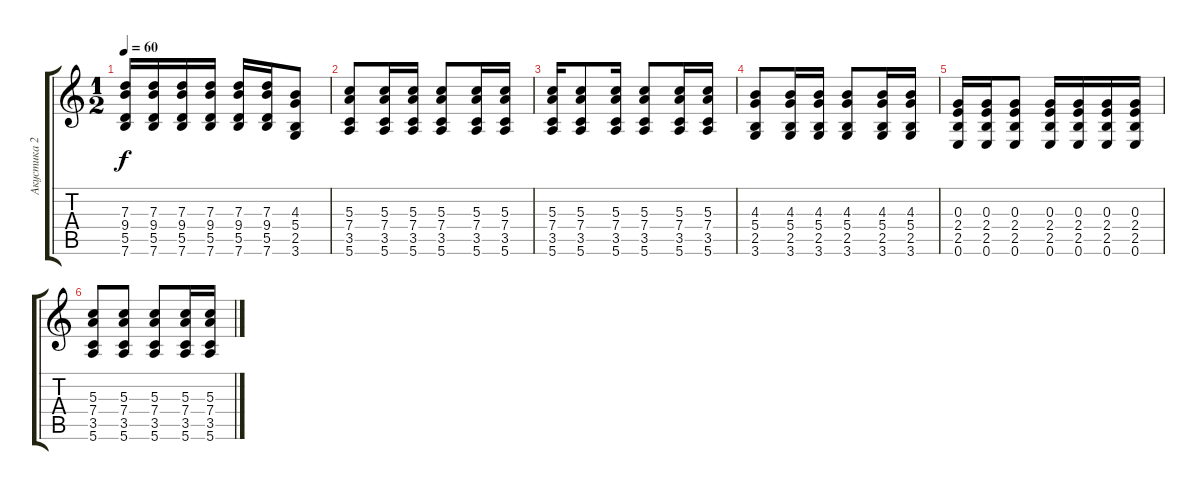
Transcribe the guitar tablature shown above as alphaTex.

\track ("Акустика 2" "Акустика 2") {instrument electricguitarclean}
\staff {score tabs}
\tuning (E4 B3 G3 D3 A2 E2) {hide}
\ts (1 2)
\tempo 60
\clef g2
\ks c
(7.3 9.4 5.5 7.6).16{dy f} (7.3 9.4 5.5 7.6).16 (7.3 9.4 5.5 7.6).16 (7.3 9.4 5.5 7.6).16 (7.3 9.4 5.5 7.6).16 (7.3 9.4 5.5 7.6).16 (4.3 5.4 2.5 3.6).8 |
(5.3 7.4 3.5 5.6).8 (5.3 7.4 3.5 5.6).16 (5.3 7.4 3.5 5.6).16 (5.3 7.4 3.5 5.6).8 (5.3 7.4 3.5 5.6).16 (5.3 7.4 3.5 5.6).16 |
(5.3 7.4 3.5 5.6).16 (5.3 7.4 3.5 5.6).8 (5.3 7.4 3.5 5.6).16 (5.3 7.4 3.5 5.6).8 (5.3 7.4 3.5 5.6).16 (5.3 7.4 3.5 5.6).16 |
(4.3 5.4 2.5 3.6).8 (4.3 5.4 2.5 3.6).16 (4.3 5.4 2.5 3.6).16 (4.3 5.4 2.5 3.6).8 (4.3 5.4 2.5 3.6).16 (4.3 5.4 2.5 3.6).16 |
(0.3 2.4 2.5 0.6).16 (0.3 2.4 2.5 0.6).16 (0.3 2.4 2.5 0.6).8 (0.3 2.4 2.5 0.6).16 (0.3 2.4 2.5 0.6).16 (0.3 2.4 2.5 0.6).16 (0.3 2.4 2.5 0.6).16 |
(5.3 7.4 3.5 5.6).8 (5.3 7.4 3.5 5.6).8 (5.3 7.4 3.5 5.6).8 (5.3 7.4 3.5 5.6).16 (5.3 7.4 3.5 5.6).16
